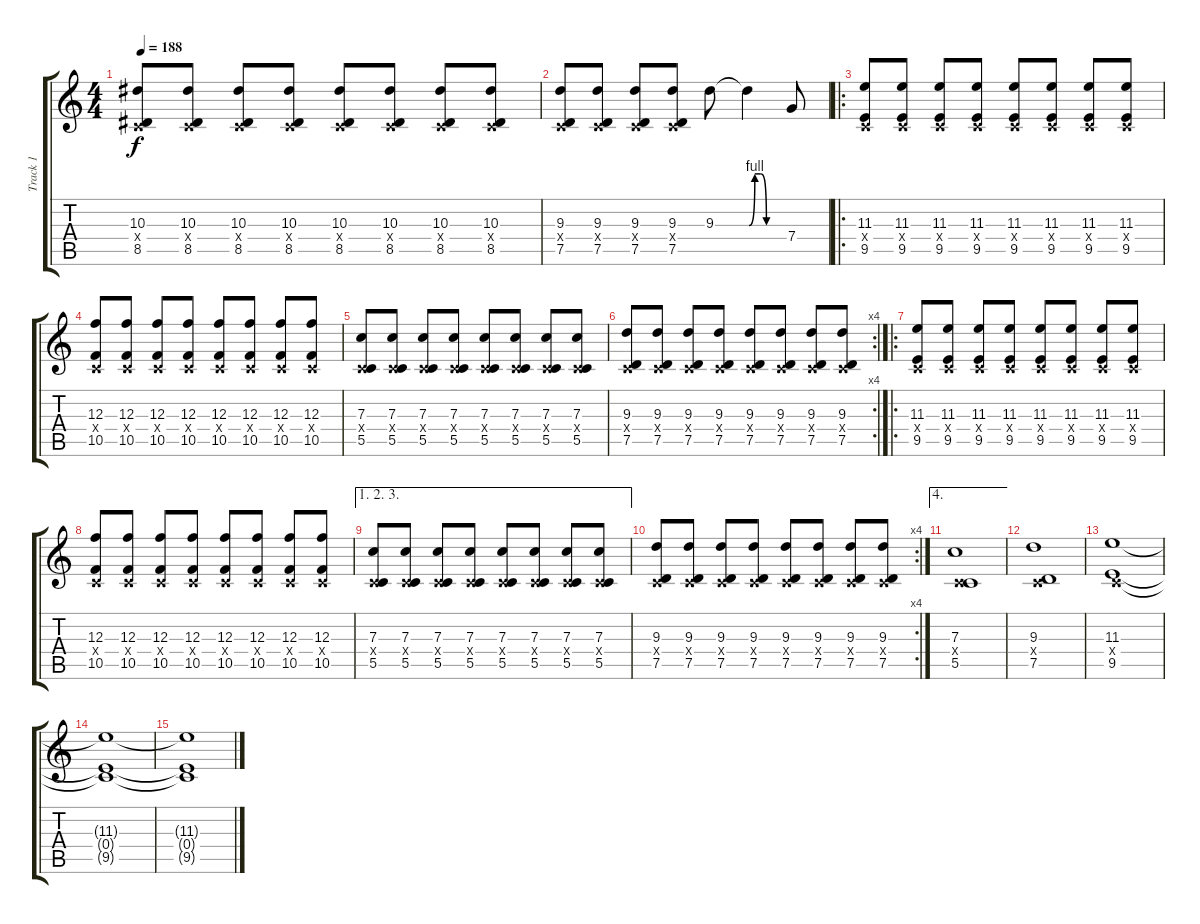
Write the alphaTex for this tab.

\track ("Track 1" "Track 1") {instrument distortionguitar}
\staff {score tabs}
\tuning (D4 A3 F3 C3 G2 C2) {hide}
\ts (4 4)
\tempo 188
\clef g2
\ks c
(10.3 0.4{x} 8.5).8{dy f} (10.3 0.4{x} 8.5).8 (10.3 0.4{x} 8.5).8 (10.3 0.4{x} 8.5).8 (10.3 0.4{x} 8.5).8 (10.3 0.4{x} 8.5).8 (10.3 0.4{x} 8.5).8 (10.3 0.4{x} 8.5).8 |
(9.3 0.4{x} 7.5).8 (9.3 0.4{x} 7.5).8 (9.3 0.4{x} 7.5).8 (9.3 0.4{x} 7.5).8 9.3.8 9.3{be (custom 0 0 10 4 20 4 30 0 60 0) t}.4 7.4.8 |
\ro
(11.3 0.4{x} 9.5).8 (11.3 0.4{x} 9.5).8 (11.3 0.4{x} 9.5).8 (11.3 0.4{x} 9.5).8 (11.3 0.4{x} 9.5).8 (11.3 0.4{x} 9.5).8 (11.3 0.4{x} 9.5).8 (11.3 0.4{x} 9.5).8 |
(12.3 0.4{x} 10.5).8 (12.3 0.4{x} 10.5).8 (12.3 0.4{x} 10.5).8 (12.3 0.4{x} 10.5).8 (12.3 0.4{x} 10.5).8 (12.3 0.4{x} 10.5).8 (12.3 0.4{x} 10.5).8 (12.3 0.4{x} 10.5).8 |
(7.3 0.4{x} 5.5).8 (7.3 0.4{x} 5.5).8 (7.3 0.4{x} 5.5).8 (7.3 0.4{x} 5.5).8 (7.3 0.4{x} 5.5).8 (7.3 0.4{x} 5.5).8 (7.3 0.4{x} 5.5).8 (7.3 0.4{x} 5.5).8 |
\rc 4
(9.3 0.4{x} 7.5).8 (9.3 0.4{x} 7.5).8 (9.3 0.4{x} 7.5).8 (9.3 0.4{x} 7.5).8 (9.3 0.4{x} 7.5).8 (9.3 0.4{x} 7.5).8 (9.3 0.4{x} 7.5).8 (9.3 0.4{x} 7.5).8 |
\ro
(11.3 0.4{x} 9.5).8 (11.3 0.4{x} 9.5).8 (11.3 0.4{x} 9.5).8 (11.3 0.4{x} 9.5).8 (11.3 0.4{x} 9.5).8 (11.3 0.4{x} 9.5).8 (11.3 0.4{x} 9.5).8 (11.3 0.4{x} 9.5).8 |
(12.3 0.4{x} 10.5).8 (12.3 0.4{x} 10.5).8 (12.3 0.4{x} 10.5).8 (12.3 0.4{x} 10.5).8 (12.3 0.4{x} 10.5).8 (12.3 0.4{x} 10.5).8 (12.3 0.4{x} 10.5).8 (12.3 0.4{x} 10.5).8 |
\ae (1 2 3)
(7.3 0.4{x} 5.5).8 (7.3 0.4{x} 5.5).8 (7.3 0.4{x} 5.5).8 (7.3 0.4{x} 5.5).8 (7.3 0.4{x} 5.5).8 (7.3 0.4{x} 5.5).8 (7.3 0.4{x} 5.5).8 (7.3 0.4{x} 5.5).8 |
\rc 4
(9.3 0.4{x} 7.5).8 (9.3 0.4{x} 7.5).8 (9.3 0.4{x} 7.5).8 (9.3 0.4{x} 7.5).8 (9.3 0.4{x} 7.5).8 (9.3 0.4{x} 7.5).8 (9.3 0.4{x} 7.5).8 (9.3 0.4{x} 7.5).8 |
\ae 4
(7.3 0.4{x} 5.5).1 |
(9.3 0.4{x} 7.5).1 |
(11.3 0.4{x} 9.5).1 |
(11.3{t} 0.4{t} 9.5{t}).1 |
(11.3{t} 0.4{t} 9.5{t}).1
